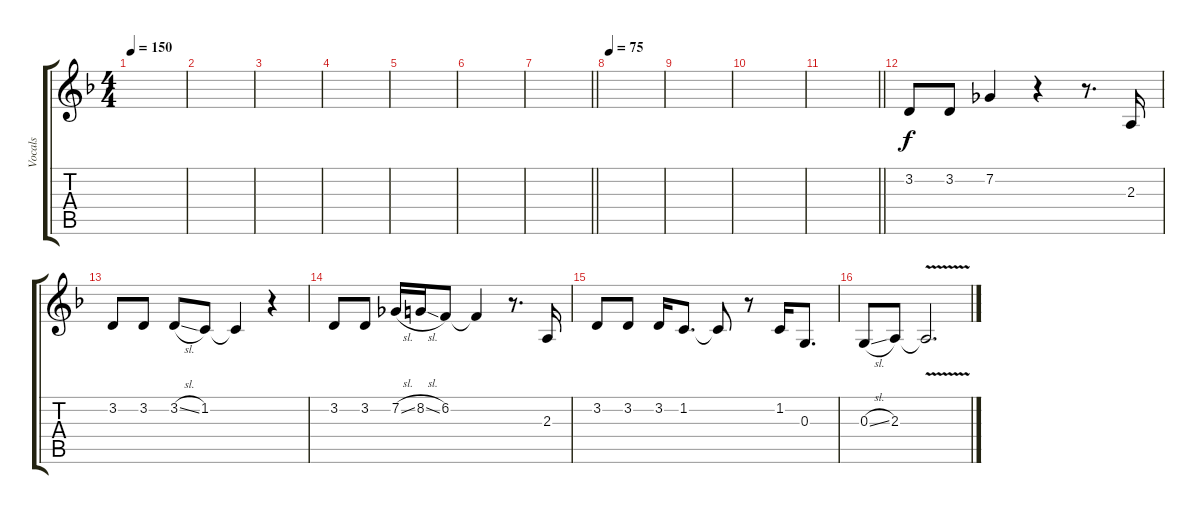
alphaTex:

\track ("Vocals" "Vocals") {instrument brasssection}
\staff {score tabs}
\tuning (E4 B3 G3 D3 A2 D2) {hide}
\ts (4 4)
\tempo 150
\clef g2
\ks dminor
|
|
|
|
|
|
\barLineRight lightlight
|
\tempo 75
|
|
|
\barLineRight lightlight
|
3.2.8 3.2.8 7.2.4 r.4 r.8{d} 2.3.16 |
3.2.8 3.2.8 3.2{sl}.8 1.2.8 1.2{t}.4 r.4 |
3.2.8 3.2.8 7.2{sl}.16 8.2{sl}.16 6.2.8 6.2{t}.4 r.8{d} 2.3.16 |
3.2.8 3.2.8 3.2.16 1.2.8{d} 1.2{t}.8 r.8 1.2.16 0.3.8{d} |
0.3{sl}.8 2.3.8 2.3{v t}.2{d}
